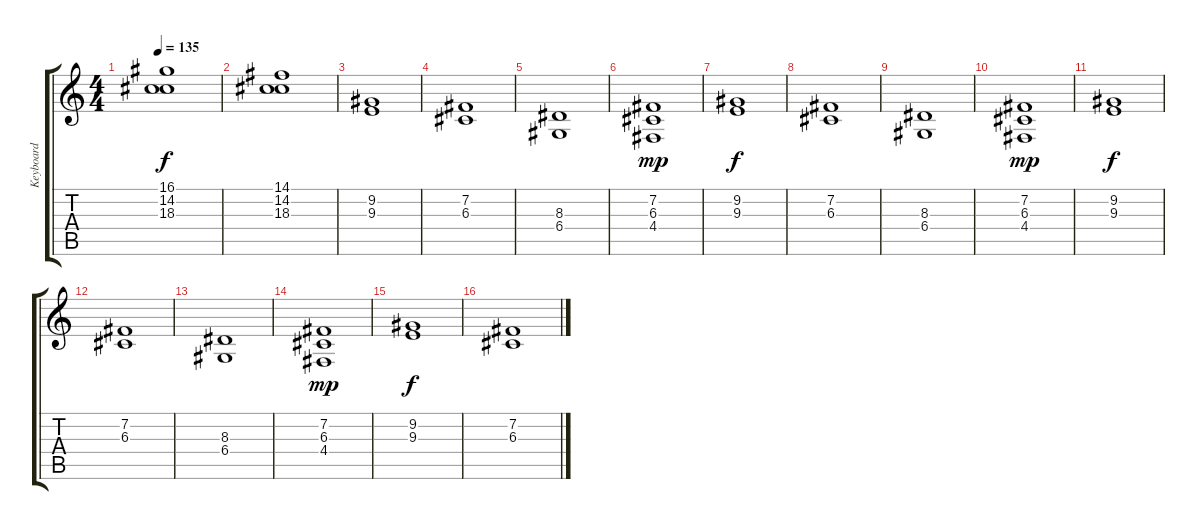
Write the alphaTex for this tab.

\track ("Keyboard" "Keyboard") {instrument stringensemble1}
\staff {score tabs}
\tuning (E4 B3 G3 D3 A2 E2) {hide}
\ts (4 4)
\tempo 135
\clef g2
\ks c
(16.1 14.2 18.3).1{dy f} |
(14.1 14.2 18.3).1 |
(9.2 9.3).1 |
(7.2 6.3).1 |
(8.3 6.4).1 |
(7.2 6.3 4.4).1{dy mp} |
(9.2 9.3).1{dy f} |
(7.2 6.3).1 |
(8.3 6.4).1 |
(7.2 6.3 4.4).1{dy mp} |
(9.2 9.3).1{dy f} |
(7.2 6.3).1 |
(8.3 6.4).1 |
(7.2 6.3 4.4).1{dy mp} |
(9.2 9.3).1{dy f} |
(7.2 6.3).1
